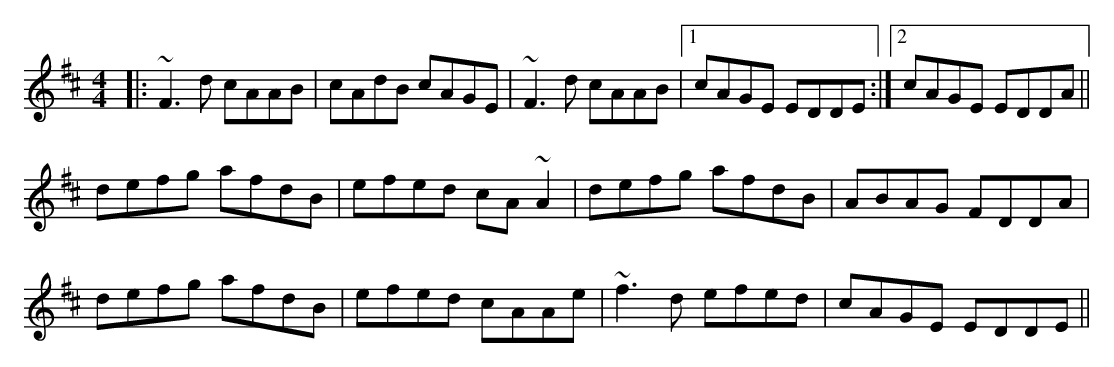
X:1
M:4/4
K:D
|:~F3d cAAB|cAdB cAGE|~F3d cAAB|1 cAGE EDDE:|2 cAGE EDDA||
defg afdB|efed cA~A2|defg afdB|ABAG FDDA|
defg afdB|efed cAAe|~f3d efed|cAGE EDDE||
